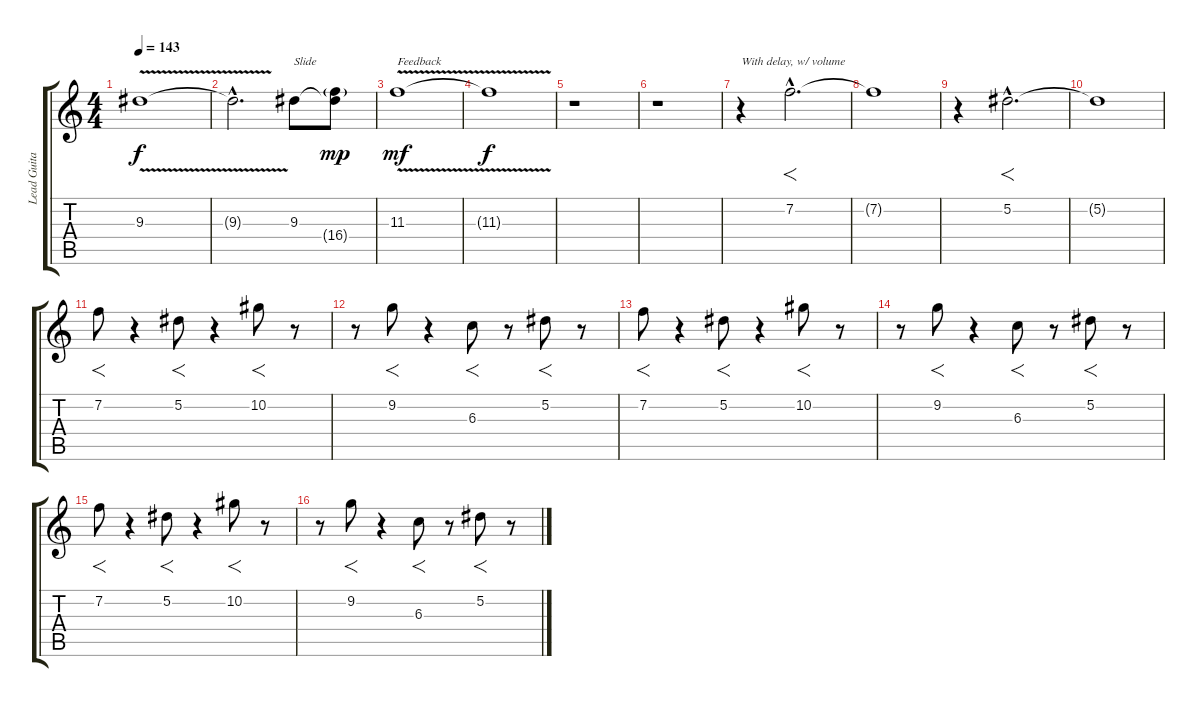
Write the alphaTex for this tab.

\track ("Lead Guitar" "Lead Guita") {instrument distortionguitar}
\staff {score tabs}
\tuning (Eb4 Bb3 Gb3 Db3 Ab2 Eb2) {hide}
\ts (4 4)
\tempo 143
\clef g2
\ks c
9.3{v}.1{dy f} |
9.3{hac t}.2{d} 9.3.8{txt "Slide"} (9.3{t} 16.4{g}).8{dy mp} |
11.3{v}.1{txt "Feedback" dy mf volume 0} |
11.3{t}.1{dy f} |
r.1 |
r.1 |
r.4{txt "With delay, w/ volume" volume 13} 7.2{hac}.2{f d} |
7.2{t}.1 |
r.4 5.2{hac}.2{f d} |
5.2{t}.1 |
7.2.8{f} r.4 5.2.8{f} r.4 10.2.8{f} r.8 |
r.8 9.2.8{f} r.4 6.3.8{f} r.8 5.2.8{f} r.8 |
7.2.8{f} r.4 5.2.8{f} r.4 10.2.8{f} r.8 |
r.8 9.2.8{f} r.4 6.3.8{f} r.8 5.2.8{f} r.8 |
7.2.8{f} r.4 5.2.8{f} r.4 10.2.8{f} r.8 |
r.8 9.2.8{f} r.4 6.3.8{f} r.8 5.2.8{f} r.8
